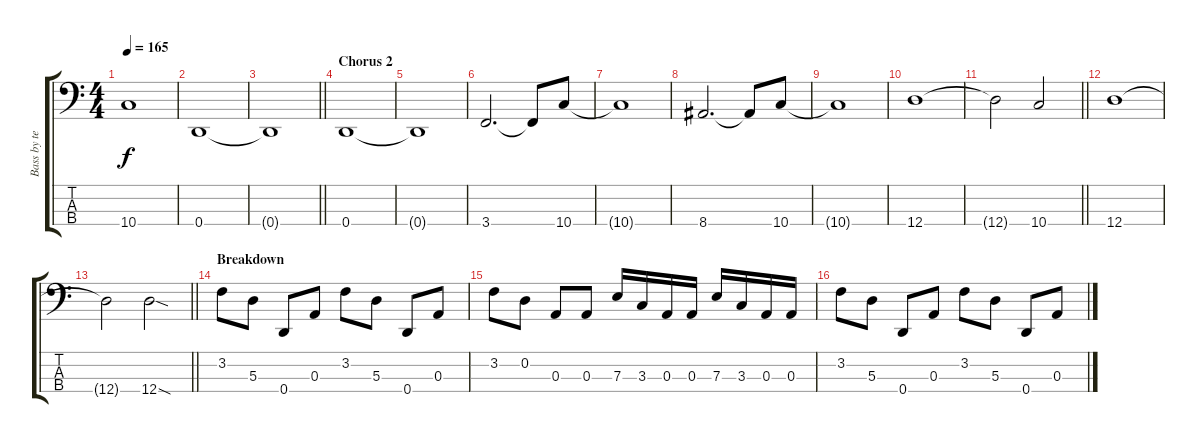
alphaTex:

\track ("Bass by terryn0" "Bass by te") {instrument electricbasspick}
\staff {score tabs}
\tuning (G2 D2 A1 D1) {hide}
\ts (4 4)
\tempo 165
\clef f4
\ks c
10.4{t}.1{dy f} |
0.4.1 |
\barLineRight lightlight
0.4{t}.1 |
\section ("" "Chorus 2")
0.4.1 |
0.4{t}.1 |
3.4.2{d} 3.4{t}.8 10.4.8 |
10.4{t}.1 |
8.4.2{d} 8.4{t}.8 10.4.8 |
10.4{t}.1 |
12.4.1 |
\barLineRight lightlight
12.4{t}.2 10.4.2 |
12.4.1 |
\barLineRight lightlight
12.4{t}.2 12.4{sod}.2 |
\section ("" "Breakdown")
3.2.8 5.3.8 0.4.8 0.3.8 3.2.8 5.3.8 0.4.8 0.3.8 |
3.2.8 0.2.8 0.3.8 0.3.8 7.3.16 3.3.16 0.3.16 0.3.16 7.3.16 3.3.16 0.3.16 0.3.16 |
3.2.8 5.3.8 0.4.8 0.3.8 3.2.8 5.3.8 0.4.8 0.3.8
